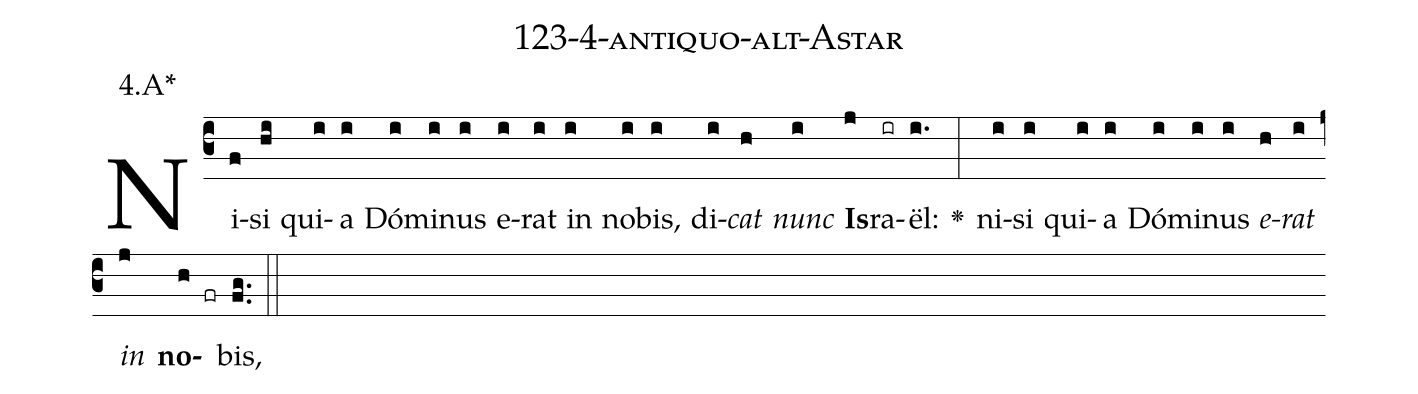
name: 123-4-antiquo-alt-Astar;
annotation: 4.A*;
%%
(c3)Ni(f)si(hi) qui(i)a(i) Dó(i)mi(i)nus(i) e(i)rat(i) in(i) no(i)bis,(i) di(i)<i>cat</i>(h) <i>nunc</i>(i) <b>Is</b>(j)ra(ir)ël:(i.) <v>\greheightstar</v>(:) ni(i)si(i) qui(i)a(i) Dó(i)mi(i)nus(i) <i>e</i>(h)<i>rat</i>(i) <i>in</i>(j) <b>no</b>(h fr)bis,(fg..) (::)


%E(i) u(h) o(i) u(j) a(h) e.(fg..) (::)
